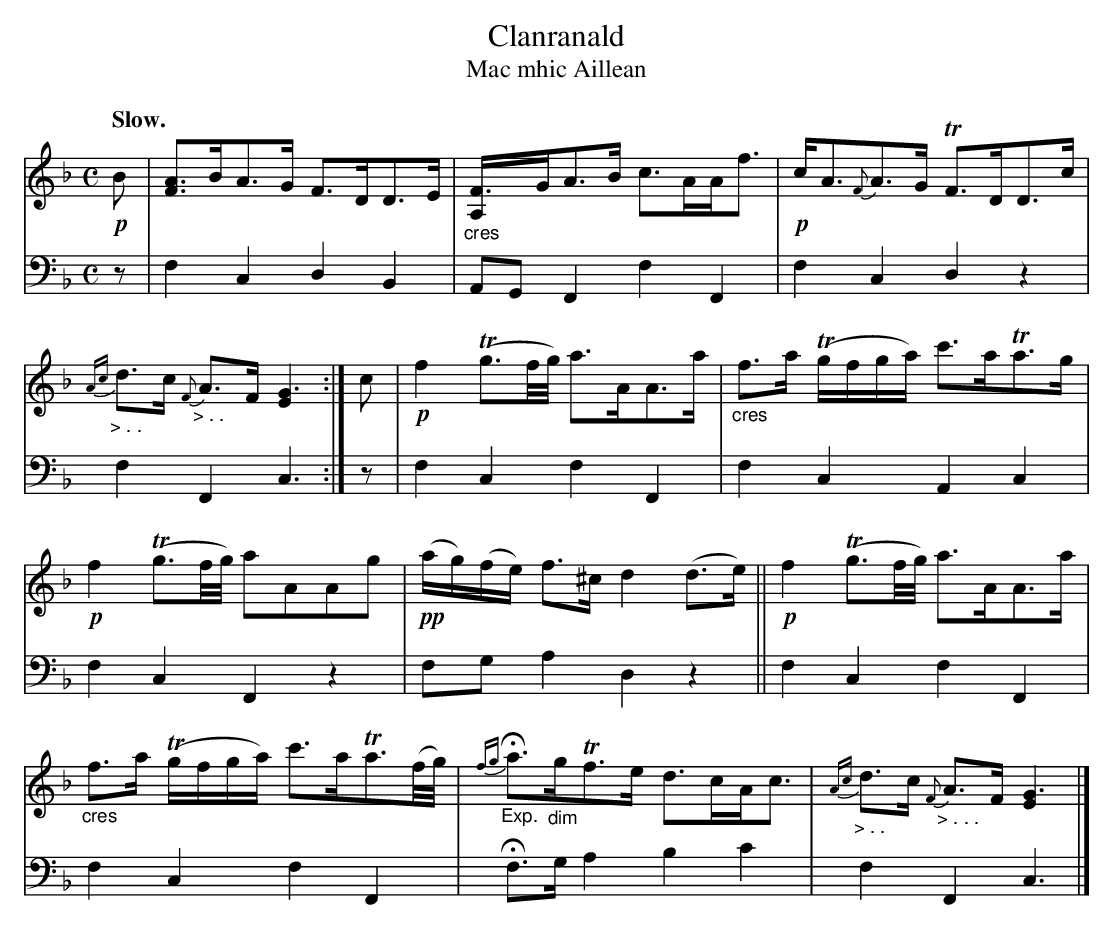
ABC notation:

X:1
T: Clanranald
T: Mac mhic Aillean
M: C
L: 1/16
Q: "Slow."
K: F
V: 1 staves=2
!p!B2 | [A3F3]BA3G F3DD3E | "_cres"[F3A,]GA3B c3AAf3 |\
!p!cA3{F}A3G TF3DD3c | "_> . ."{Ac}d3c "_> . ."{F}A3F[G6E4] :| c2 |\
!p!f4 (Tg3f/g/) a3AA3a | "_cres"f3a (Tgfga) c'3aTa3g |
!p!f4 (Tg3f/g/) a2A2A2g2 | !pp!(ag)(fe) f3^c d4 (d3e) ||\
!p!f4 (Tg3f/g/) a3AA3a | "_cres"f3a (Tgfga) c'3aTa3(f/g/) |\
"_Exp."{fg}Ha3"_dim"gTf3e d3cAc3 | "_> . ."{Ac}d3c "_> . . ."{F}A3F [G6E4] |]
V: 2 clef=bass middle=d
z2 | f4c4 d4B4 | A2G2F4 f4F4 | f4c4 d4z4 | f4F4 c6 :| z2 |
f4c4 f4F4 | f4c4 A4c4 | f4c4 F4z4 | f2g2a4 d4z4 || f4c4 f4F4 |
f4c4 f4F4 | Hf3ga4 b4c'4 | f4F4 c6 |]
